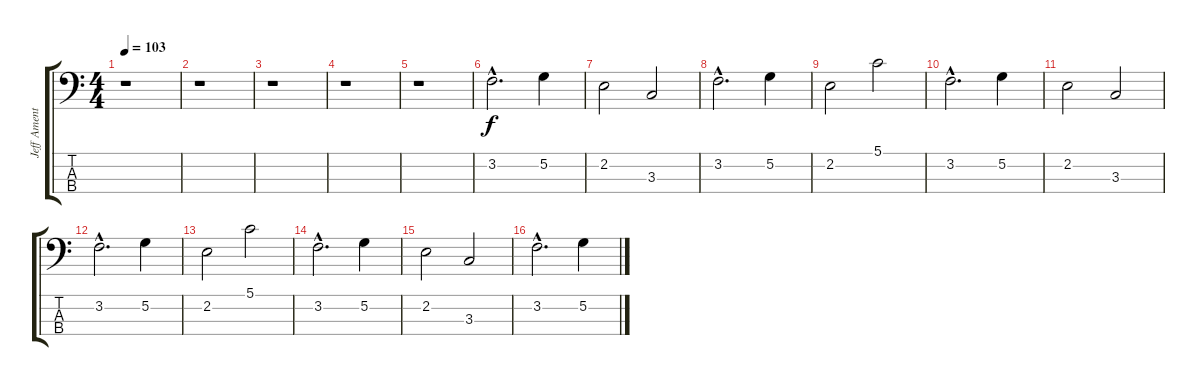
\track ("Jeff Ament" "Jeff Ament") {instrument fretlessbass}
\staff {score tabs}
\tuning (G2 D2 A1 E1) {hide}
\ts (4 4)
\tempo 103
\clef f4
\ks c
r.1{dy f} |
r.1 |
r.1 |
r.1 |
r.1 |
3.2{hac}.2{d} 5.2.4 |
2.2.2 3.3.2 |
3.2{hac}.2{d} 5.2.4 |
2.2.2 5.1.2 |
3.2{hac}.2{d} 5.2.4 |
2.2.2 3.3.2 |
3.2{hac}.2{d} 5.2.4 |
2.2.2 5.1.2 |
3.2{hac}.2{d} 5.2.4 |
2.2.2 3.3.2 |
3.2{hac}.2{d} 5.2.4
